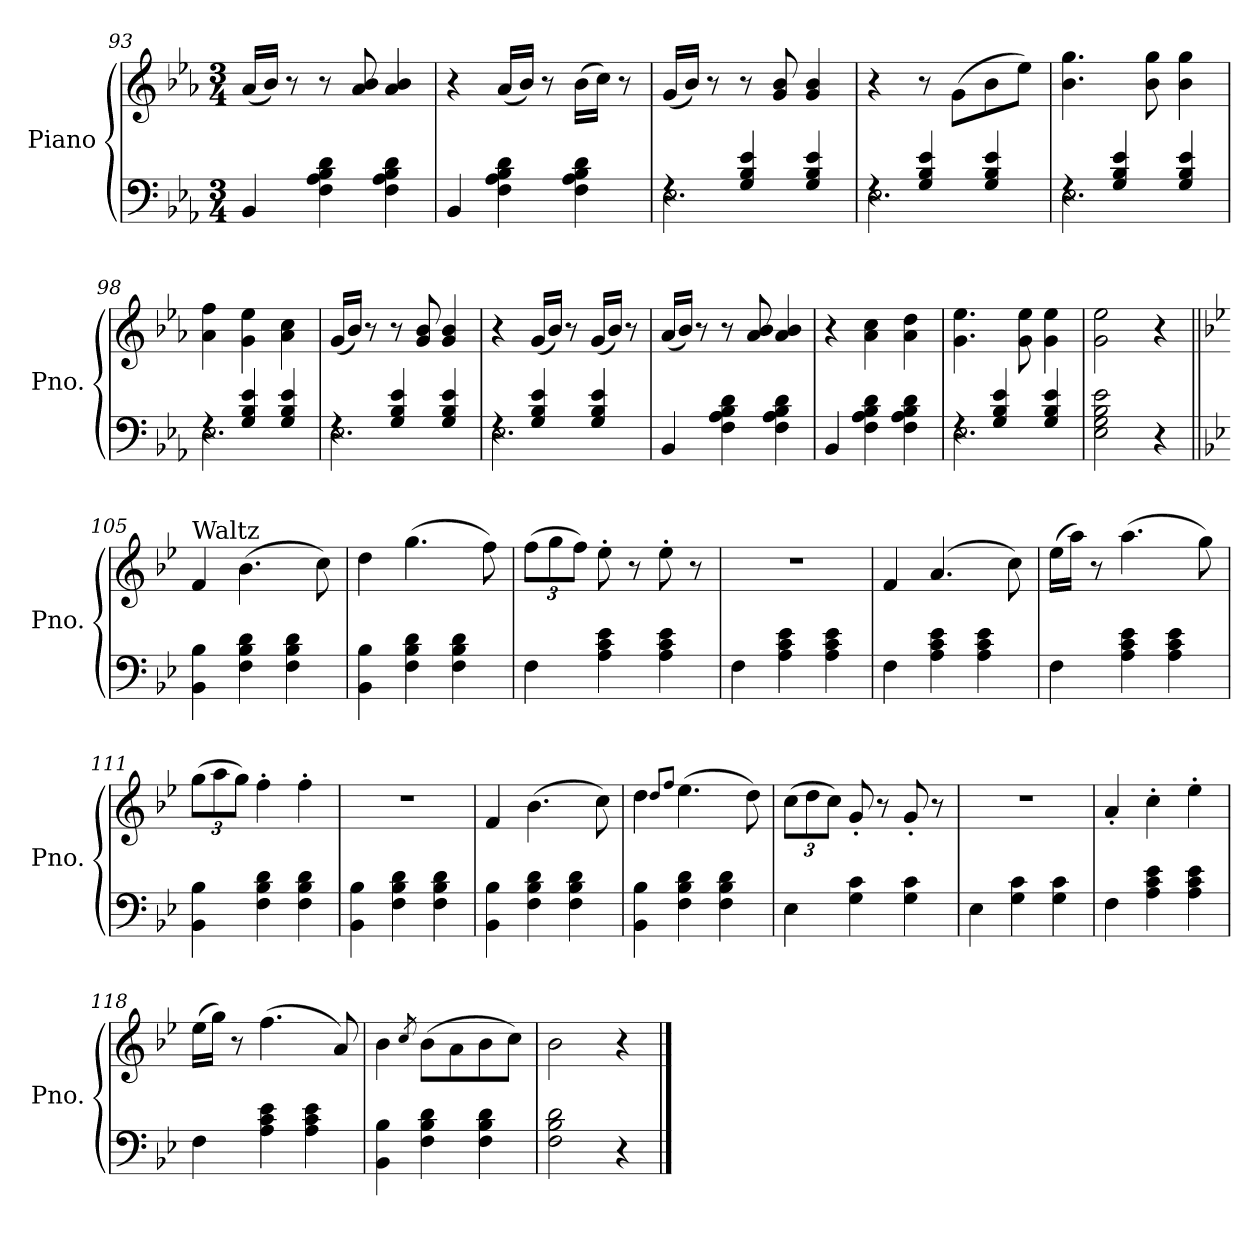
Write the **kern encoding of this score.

**kern	**kern
*part1	*part1
*staff2	*staff1
*I"Piano	*
*I'Pno.	*
*clefF4	*clefG2
*k[b-e-a-]	*k[b-e-a-]
*M3/4	*M3/4
=93	=93
4BB-/	(<16a-/LL
.	16b-/JJ)
.	8r
4F\ 4A-\ 4B-\ 4d\	8r
.	8a-/ 8b-/
4F\ 4A-\ 4B-\ 4d\	4a-/ 4b-/
=94	=94
4BB-/	4r
4F\ 4A-\ 4B-\ 4d\	(<16a-/LL
.	16b-/JJ)
.	8r
4F\ 4A-\ 4B-\ 4d\	(>16b-\LL
.	16cc\JJ)
.	8r
!!LO:LB:g=z
=95	=95
*^	*
4rF	2.E-\	(<16g/LL
.	.	16b-/JJ)
.	.	8r
4G/ 4B-/ 4e-/	.	8r
.	.	8g/ 8b-/
4G/ 4B-/ 4e-/	.	4g/ 4b-/
=96	=96	=96
4rF	2.E-\	4r
4G/ 4B-/ 4e-/	.	8r
.	.	(>8g\L
4G/ 4B-/ 4e-/	.	8b-\
.	.	8ee-\J)
=97	=97	=97
4rF	2.E-\	4.b-\ 4.gg\
4G/ 4B-/ 4e-/	.	.
.	.	8b-\ 8gg\
4G/ 4B-/ 4e-/	.	4b-\ 4gg\
=98	=98	=98
4rF	2.E-\	4a-\ 4ff\
4G/ 4B-/ 4e-/	.	4g\ 4ee-\
4G/ 4B-/ 4e-/	.	4a-\ 4cc\
=99	=99	=99
4rF	2.E-\	(<16g/LL
.	.	16b-/JJ)
.	.	8r
4G/ 4B-/ 4e-/	.	8r
.	.	8g/ 8b-/
4G/ 4B-/ 4e-/	.	4g/ 4b-/
=100	=100	=100
4rF	2.E-\	4r
4G/ 4B-/ 4e-/	.	(<16g/LL
.	.	16b-/JJ)
.	.	8r
4G/ 4B-/ 4e-/	.	(<16g/LL
.	.	16b-/JJ)
.	.	8r
*v	*v	*
=101	=101
4BB-/	(<16a-/LL
.	16b-/JJ)
.	8r
4F\ 4A-\ 4B-\ 4d\	8r
.	8a-/ 8b-/
4F\ 4A-\ 4B-\ 4d\	4a-/ 4b-/
!!LO:PB:g=z
=102	=102
4BB-/	4r
4F\ 4A-\ 4B-\ 4d\	4a-\ 4cc\
4F\ 4A-\ 4B-\ 4d\	4a-\ 4dd\
=103	=103
*^	*
4rF	2.E-\	4.g\ 4.ee-\
4G/ 4B-/ 4e-/	.	.
.	.	8g\ 8ee-\
4G/ 4B-/ 4e-/	.	4g\ 4ee-\
*v	*v	*
=104	=104
2E-\ 2G\ 2B-\ 2e-\	2g\ 2ee-\
4r	4r
=105||	=105||
*k[b-e-]	*k[b-e-]
!	!LO:TX:a:t=Waltz
4BB-\ 4B-\	4f/
4F\ 4B-\ 4d\	(>4.b-\
4F\ 4B-\ 4d\	.
.	8cc\)
=106	=106
4BB-\ 4B-\	4dd\
4F\ 4B-\ 4d\	(>4.gg\
4F\ 4B-\ 4d\	.
.	8ff\)
=107	=107
*	*Xbrackettup
4F\	(>12ff\L
.	12gg\
.	12ff\J)
4A\ 4c\ 4e-\	8ee-'\
.	8r
4A\ 4c\ 4e-\	8ee-'\
.	8r
=108	=108
4F\	2.r
4A\ 4c\ 4e-\	.
4A\ 4c\ 4e-\	.
=109	=109
4F\	4f/
4A\ 4c\ 4e-\	(>4.a/
4A\ 4c\ 4e-\	.
.	8cc\)
!!LO:LB:g=z
=110	=110
4F\	(>16ee-\LL
.	16aa\JJ)
.	8r
4A\ 4c\ 4e-\	(>4.aa\
4A\ 4c\ 4e-\	.
.	8gg\)
=111	=111
4BB-\ 4B-\	(>12gg\L
.	12aa\
.	12gg\J)
4F\ 4B-\ 4d\	4ff'\
4F\ 4B-\ 4d\	4ff'\
=112	=112
4BB-\ 4B-\	2.r
4F\ 4B-\ 4d\	.
4F\ 4B-\ 4d\	.
=113	=113
4BB-\ 4B-\	4f/
4F\ 4B-\ 4d\	(>4.b-\
4F\ 4B-\ 4d\	.
.	8cc\)
=114	=114
4BB-\ 4B-\	4dd\
.	8qdd/L
.	8qff/J
4F\ 4B-\ 4d\	(>4.ee-\
4F\ 4B-\ 4d\	.
.	8dd\)
=115	=115
4E-\	(>12cc\L
.	12dd\
.	12cc\J)
4G\ 4c\	8g'/
.	8r
4G\ 4c\	8g'/
.	8r
=116	=116
4E-\	2.r
4G\ 4c\	.
4G\ 4c\	.
=117	=117
4F\	4a'/
4A\ 4c\ 4e-\	4cc'\
4A\ 4c\ 4e-\	4ee-'\
!!LO:LB:g=z
=118	=118
4F\	(>16ee-\LL
.	16gg\JJ)
.	8r
4A\ 4c\ 4e-\	(>4.ff\
4A\ 4c\ 4e-\	.
.	8a/)
=119	=119
4BB-\ 4B-\	4b-\
.	8qcc/
4F\ 4B-\ 4d\	(>8b-\L
.	8a\
4F\ 4B-\ 4d\	8b-\
.	8cc\J)
=120	=120
2F\ 2B-\ 2d\	2b-\
4r	4r
==	==
*-	*-
